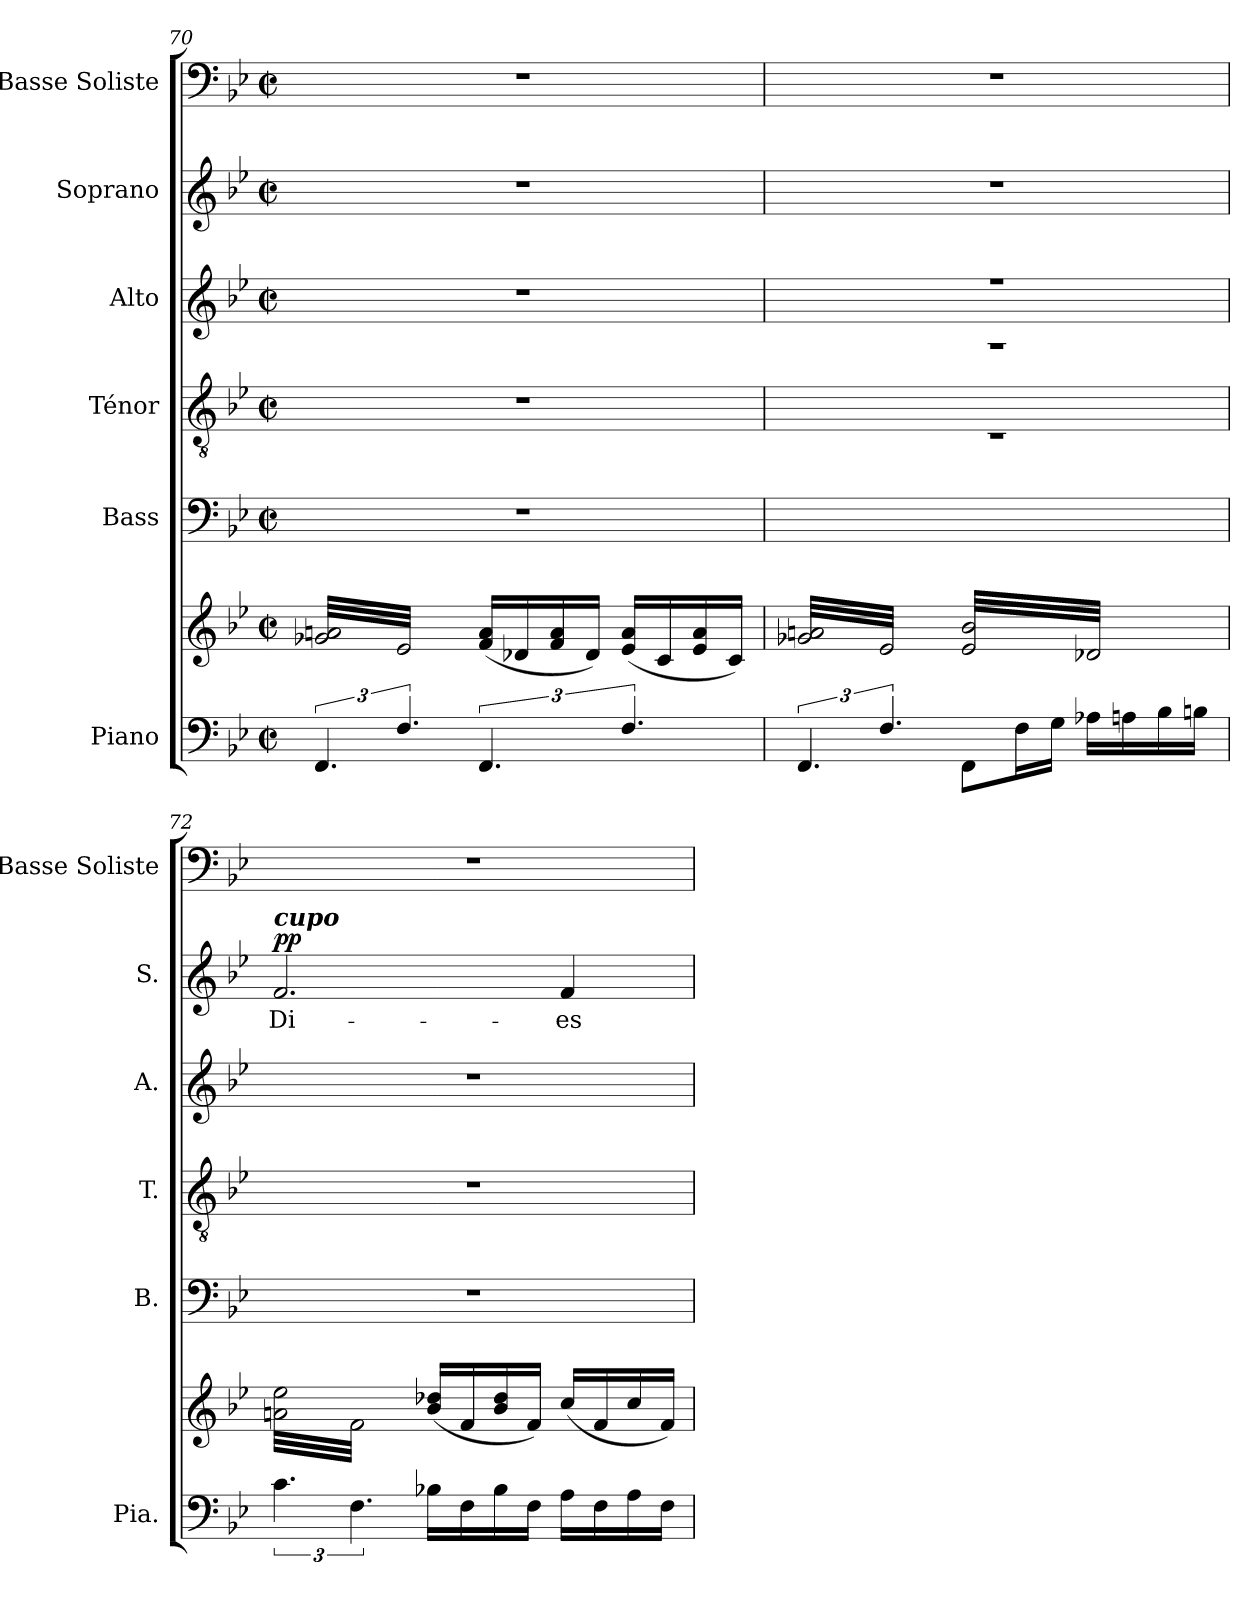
**kern	**kern	**kern	**kern	**kern	**kern	**text	**dynam	**kern
*part6	*part6	*part5	*part4	*part3	*part2	*part2	*part2	*part1
*staff7	*staff6	*staff5	*staff4	*staff3	*staff2	*staff2	*staff2	*staff1
*I"Piano	*	*I"Bass	*I"Ténor	*I"Alto	*I"Soprano	*	*	*I"Basse Soliste
*I'Pia.	*	*I'B.	*I'T.	*I'A.	*I'S.	*	*	*I'Basse Soliste
*clefF4	*clefG2	*clefF4	*clefGv2	*clefG2	*clefG2	*	*	*clefF4
*k[b-e-]	*k[b-e-]	*k[b-e-]	*k[b-e-]	*k[b-e-]	*k[b-e-]	*	*	*k[b-e-]
*M2/2	*M2/2	*M2/2	*M2/2	*M2/2	*M2/2	*	*	*M2/2
*met(c|)	*met(c|)	*met(c|)	*met(c|)	*met(c|)	*met(c|)	*	*	*met(c|)
=70	=70	=70	=70	=70	=70	=70	=70	=70
*	*tremolo	*	*	*	*	*	*	*
6.FF/	(32g-X/ 32an/LLL	1r	1r	1r	1r	.	.	1r
.	32e-/)	.	.	.	.	.	.	.
.	32g-X/ 32an/	.	.	.	.	.	.	.
.	32e-/)	.	.	.	.	.	.	.
.	32g-X/ 32an/	.	.	.	.	.	.	.
.	32e-/)	.	.	.	.	.	.	.
.	32g-X/ 32an/	.	.	.	.	.	.	.
.	32e-/)	.	.	.	.	.	.	.
6.F/	32g-X/ 32an/	.	.	.	.	.	.	.
.	32e-/)	.	.	.	.	.	.	.
.	32g-X/ 32an/	.	.	.	.	.	.	.
.	32e-/)	.	.	.	.	.	.	.
.	32g-X/ 32an/	.	.	.	.	.	.	.
.	32e-/)	.	.	.	.	.	.	.
.	32g-X/ 32an/	.	.	.	.	.	.	.
.	32e-/)JJJ	.	.	.	.	.	.	.
*	*Xtremolo	*	*	*	*	*	*	*
6.FF/	(16f/ 16a/LL	.	.	.	.	.	.	.
.	.	.	.	.	.	.	.	.
.	16d-X/	.	.	.	.	.	.	.
.	.	.	.	.	.	.	.	.
.	16f/ 16a/	.	.	.	.	.	.	.
.	.	.	.	.	.	.	.	.
.	16d-/JJ)	.	.	.	.	.	.	.
.	.	.	.	.	.	.	.	.
6.F/	(16e-/ 16a/LL	.	.	.	.	.	.	.
.	16c/	.	.	.	.	.	.	.
.	16e-/ 16a/	.	.	.	.	.	.	.
.	16c/JJ)	.	.	.	.	.	.	.
!!LO:PB:g=z
=71	=71	=71	=71	=71	=71	=71	=71	=71
*	*	*^	*^	*^	*	*	*	*
*	*tremolo	*	*	*	*	*	*	*	*	*	*
6.FF/	(32g-X/ 32an/LLL	1r	1b-yy	1r	1b-yy	1r	1b-yy	1r	.	.	1r
.	32e-/)	.	.	.	.	.	.	.	.	.	.
.	32g-X/ 32an/	.	.	.	.	.	.	.	.	.	.
.	32e-/)	.	.	.	.	.	.	.	.	.	.
.	32g-X/ 32an/	.	.	.	.	.	.	.	.	.	.
.	32e-/)	.	.	.	.	.	.	.	.	.	.
.	32g-X/ 32an/	.	.	.	.	.	.	.	.	.	.
.	32e-/)	.	.	.	.	.	.	.	.	.	.
6.F/	32g-X/ 32an/	.	.	.	.	.	.	.	.	.	.
.	32e-/)	.	.	.	.	.	.	.	.	.	.
.	32g-X/ 32an/	.	.	.	.	.	.	.	.	.	.
.	32e-/)	.	.	.	.	.	.	.	.	.	.
.	32g-X/ 32an/	.	.	.	.	.	.	.	.	.	.
.	32e-/)	.	.	.	.	.	.	.	.	.	.
.	32g-X/ 32an/	.	.	.	.	.	.	.	.	.	.
.	32e-/)JJJ	.	.	.	.	.	.	.	.	.	.
8FF\L	(32e-/ 32b-/LLL	.	.	.	.	.	.	.	.	.	.
.	32d-X/)	.	.	.	.	.	.	.	.	.	.
.	32e-/ 32b-/	.	.	.	.	.	.	.	.	.	.
.	32d-X/)	.	.	.	.	.	.	.	.	.	.
16F\L	32e-/ 32b-/	.	.	.	.	.	.	.	.	.	.
.	32d-X/)	.	.	.	.	.	.	.	.	.	.
16G\JJ	32e-/ 32b-/	.	.	.	.	.	.	.	.	.	.
.	32d-X/)	.	.	.	.	.	.	.	.	.	.
16A-X\LL	32e-/ 32b-/	.	.	.	.	.	.	.	.	.	.
.	32d-X/)	.	.	.	.	.	.	.	.	.	.
16An\	32e-/ 32b-/	.	.	.	.	.	.	.	.	.	.
.	32d-X/)	.	.	.	.	.	.	.	.	.	.
16B-\	32e-/ 32b-/	.	.	.	.	.	.	.	.	.	.
.	32d-X/)	.	.	.	.	.	.	.	.	.	.
16Bn\JJ	32e-/ 32b-/	.	.	.	.	.	.	.	.	.	.
.	32d-X/)JJJ	.	.	.	.	.	.	.	.	.	.
*	*	*v	*v	*	*	*v	*v	*	*	*	*
*	*	*	*v	*v	*	*	*	*	*
=72	=72	=72	=72	=72	=72	=72	=72	=72
!	!	!	!	!	!LO:TX:a:Bi:t=cupo	!	!	!
!	!	!	!	!	!	!LO:LY:b	!LO:DY:a	!
6.c\	(32an\ 32ee-\LLL	1r	1r	1r	2.f/	Di-	pp	1r
.	32f\)	.	.	.	.	.	.	.
.	32an\ 32ee-\	.	.	.	.	.	.	.
.	32f\)	.	.	.	.	.	.	.
.	32an\ 32ee-\	.	.	.	.	.	.	.
.	32f\)	.	.	.	.	.	.	.
.	32an\ 32ee-\	.	.	.	.	.	.	.
.	32f\)	.	.	.	.	.	.	.
6.F\	32an\ 32ee-\	.	.	.	.	.	.	.
.	32f\)	.	.	.	.	.	.	.
.	32an\ 32ee-\	.	.	.	.	.	.	.
.	32f\)	.	.	.	.	.	.	.
.	32an\ 32ee-\	.	.	.	.	.	.	.
.	32f\)	.	.	.	.	.	.	.
.	32an\ 32ee-\	.	.	.	.	.	.	.
.	32f\)JJJ	.	.	.	.	.	.	.
*	*Xtremolo	*	*	*	*	*	*	*
16B-X\LL	(16b-/ 16dd-X/LL	.	.	.	.	.	.	.
.	.	.	.	.	.	.	.	.
16F\	16f/	.	.	.	.	.	.	.
.	.	.	.	.	.	.	.	.
16B-\	16b-/ 16dd-/	.	.	.	.	.	.	.
.	.	.	.	.	.	.	.	.
16F\JJ	16f/JJ)	.	.	.	.	.	.	.
.	.	.	.	.	.	.	.	.
!	!	!	!	!	!	!LO:LY:b	!	!
16A\LL	(16cc/LL	.	.	.	4f/	-es	.	.
16F\	16f/	.	.	.	.	.	.	.
16A\	16cc/	.	.	.	.	.	.	.
16F\JJ	16f/JJ)	.	.	.	.	.	.	.
=	=	=	=	=	=	=	=	=
*-	*-	*-	*-	*-	*-	*-	*-	*-
